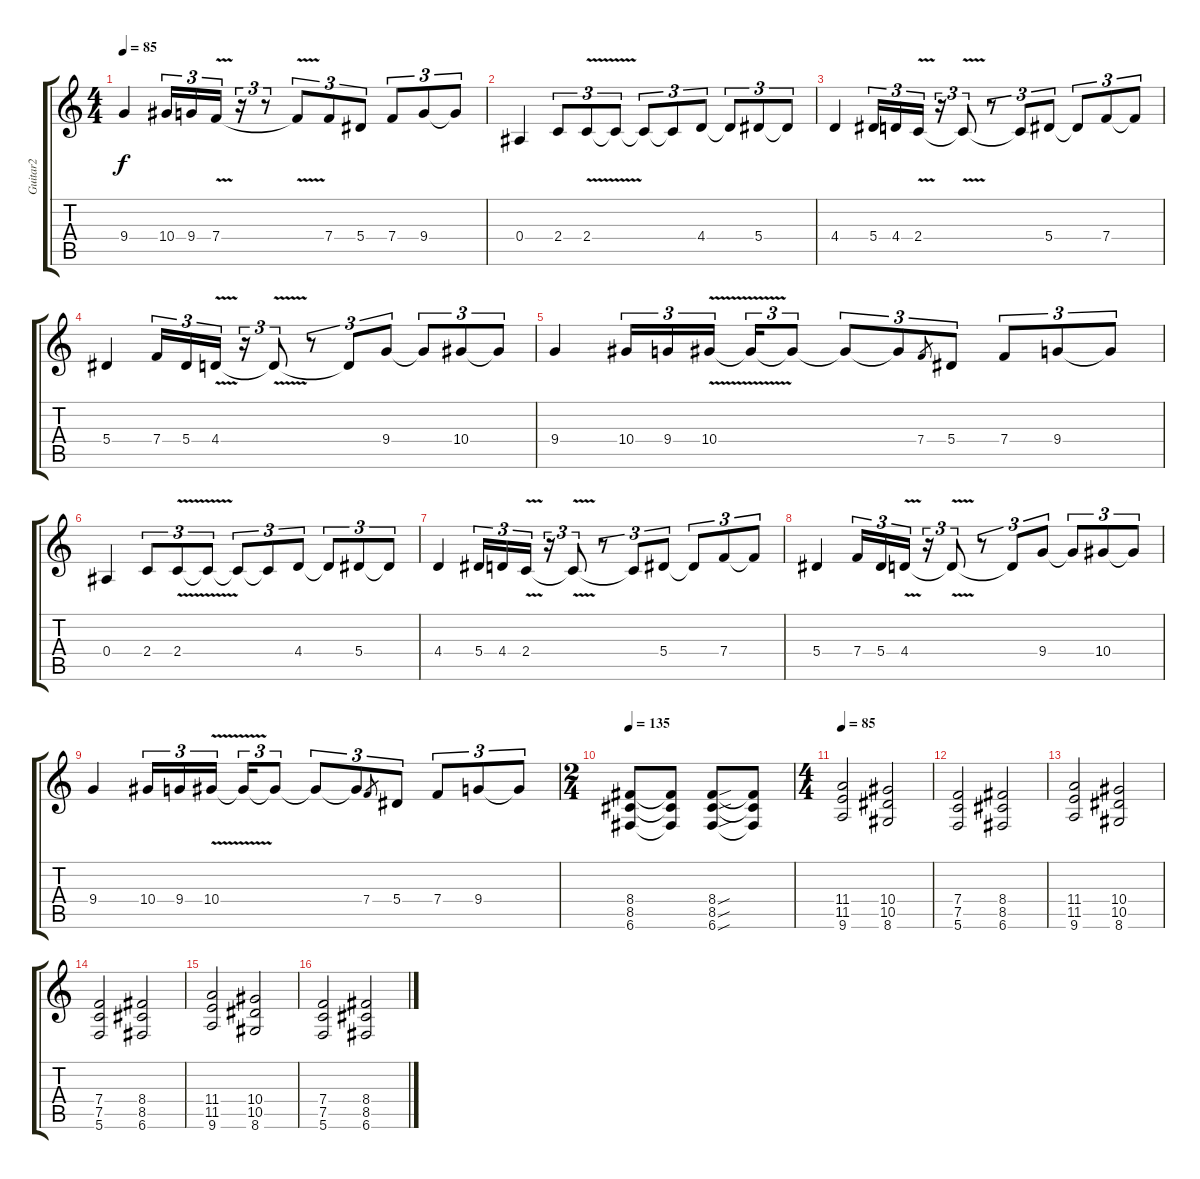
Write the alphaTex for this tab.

\track ("Guitar2" "Guitar2") {instrument distortionguitar}
\staff {score tabs}
\tuning (C4 G3 Eb3 Bb2 F2 C2) {hide}
\ts (4 4)
\tempo 85
\clef g2
\ks c
9.4.4{dy f} 10.4.16{tu (3 2)} 9.4.16{tu (3 2)} 7.4{v}.16{tu (3 2)} r.16{tu (3 2)} r.8{tu (3 2)} 7.4{t}.8{tu (3 2)} 7.4.8{tu (3 2)} 5.4.8{tu (3 2)} 7.4.8{tu (3 2)} 9.4.8{tu (3 2)} 9.4{t}.8{tu (3 2)} |
0.4.4{balance 0} 2.4.8{tu (3 2)} 2.4{v}.8{tu (3 2)} 2.4{t}.8{tu (3 2)} 2.4{t}.8{tu (3 2)} 2.4{t}.8{tu (3 2)} 4.4.8{tu (3 2)} 4.4{t}.8{tu (3 2)} 5.4.8{tu (3 2)} 5.4{t}.8{tu (3 2)} |
4.4.4 5.4.16{tu (3 2)} 4.4.16{tu (3 2)} 2.4{v}.16{tu (3 2)} r.16{tu (3 2)} 2.4{t}.8{tu (3 2)} r.8{tu (3 2)} 2.4{t}.8{tu (3 2)} 5.4.8{tu (3 2)} 5.4{t}.8{tu (3 2)} 7.4.8{tu (3 2)} 7.4{t}.8{tu (3 2)} |
5.4.4 7.4.16{tu (3 2)} 5.4.16{tu (3 2)} 4.4{v}.16{tu (3 2)} r.16{tu (3 2)} 4.4{t}.8{tu (3 2)} r.8{tu (3 2)} 4.4{t}.8{tu (3 2)} 9.4.8{tu (3 2)} 9.4{t}.8{tu (3 2)} 10.4.8{tu (3 2)} 10.4{t}.8{tu (3 2)} |
9.4.4 10.4.16{tu (3 2)} 9.4.16{tu (3 2)} 10.4{v}.16{tu (3 2)} 10.4{t}.16{tu (3 2)} 10.4{t}.8{tu (3 2)} 10.4{t}.8{tu (3 2)} 10.4{t}.8{tu (3 2)} 7.4.8{gr} 5.4.8{tu (3 2)} 7.4.8{tu (3 2)} 9.4.8{tu (3 2)} 9.4{t}.8{tu (3 2)} |
0.4.4{balance 0} 2.4.8{tu (3 2)} 2.4{v}.8{tu (3 2)} 2.4{t}.8{tu (3 2)} 2.4{t}.8{tu (3 2)} 2.4{t}.8{tu (3 2)} 4.4.8{tu (3 2)} 4.4{t}.8{tu (3 2)} 5.4.8{tu (3 2)} 5.4{t}.8{tu (3 2)} |
4.4.4 5.4.16{tu (3 2)} 4.4.16{tu (3 2)} 2.4{v}.16{tu (3 2)} r.16{tu (3 2)} 2.4{t}.8{tu (3 2)} r.8{tu (3 2)} 2.4{t}.8{tu (3 2)} 5.4.8{tu (3 2)} 5.4{t}.8{tu (3 2)} 7.4.8{tu (3 2)} 7.4{t}.8{tu (3 2)} |
5.4.4 7.4.16{tu (3 2)} 5.4.16{tu (3 2)} 4.4{v}.16{tu (3 2)} r.16{tu (3 2)} 4.4{t}.8{tu (3 2)} r.8{tu (3 2)} 4.4{t}.8{tu (3 2)} 9.4.8{tu (3 2)} 9.4{t}.8{tu (3 2)} 10.4.8{tu (3 2)} 10.4{t}.8{tu (3 2)} |
9.4.4 10.4.16{tu (3 2)} 9.4.16{tu (3 2)} 10.4{v}.16{tu (3 2)} 10.4{t}.16{tu (3 2)} 10.4{t}.8{tu (3 2)} 10.4{t}.8{tu (3 2)} 10.4{t}.8{tu (3 2)} 7.4.8{gr} 5.4.8{tu (3 2)} 7.4.8{tu (3 2)} 9.4.8{tu (3 2)} 9.4{t}.8{tu (3 2)} |
\ts (2 4)
\tempo 135
(8.4 8.5 6.6).8{balance 8} (8.4{t} 8.5{t} 6.6{t}).8 (8.4{sou} 8.5{sou} 6.6{sou}).8 (8.4{t} 8.5{t} 6.6{t}).8 |
\ts (4 4)
\tempo 85
(11.4 11.5 9.6).2 (10.4 10.5 8.6).2 |
(7.4 7.5 5.6).2 (8.4 8.5 6.6).2 |
(11.4 11.5 9.6).2 (10.4 10.5 8.6).2 |
(7.4 7.5 5.6).2 (8.4 8.5 6.6).2 |
(11.4 11.5 9.6).2 (10.4 10.5 8.6).2 |
(7.4 7.5 5.6).2 (8.4 8.5 6.6).2
